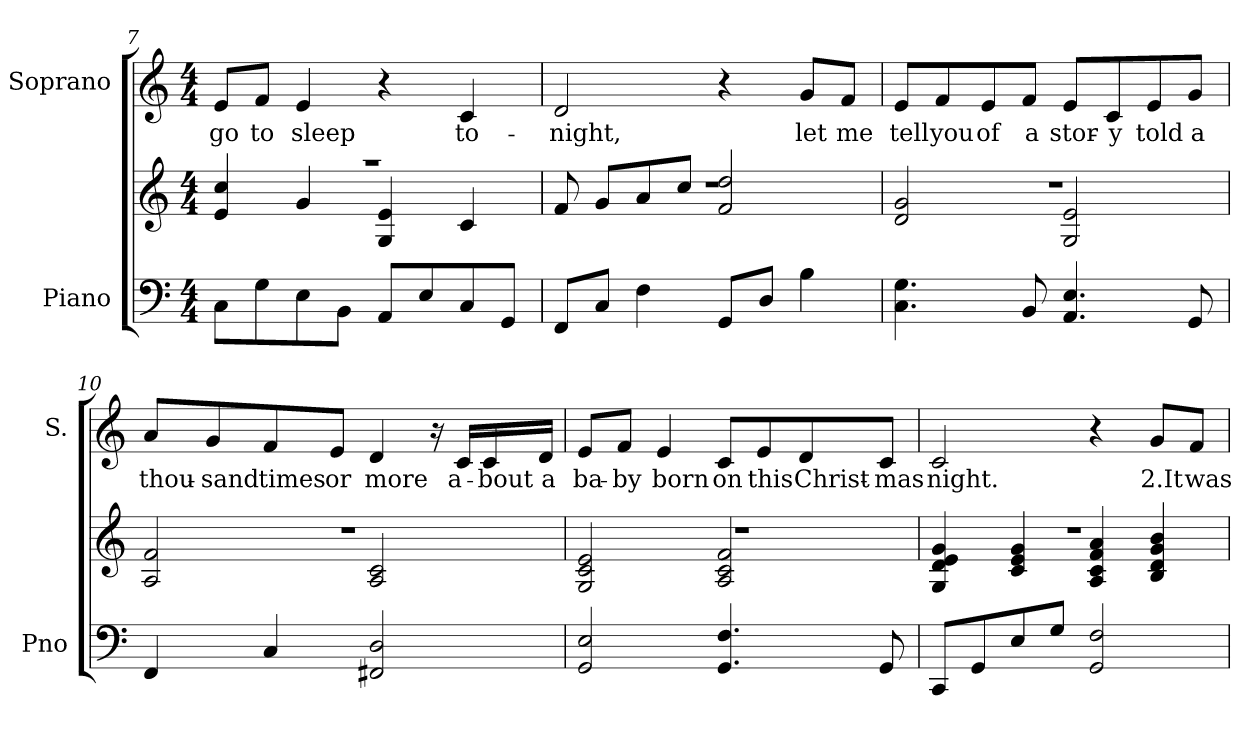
**kern	**kern	**kern	**text
*part2	*part2	*part1	*part1
*staff3	*staff2	*staff1	*staff1
*I"Piano	*	*I"Soprano	*
*I'Pno	*	*I'S.	*
*clefF4	*clefG2	*clefG2	*
*k[]	*k[]	*k[]	*
*C:	*C:	*C:	*
*M4/4	*M4/4	*M4/4	*
=7	=7	=7	=7
*	*^	*	*
!	!	!	!	!LO:LY:b
8C\L	1r	4cc/ 4e/	8e/L	go
!	!	!	!	!LO:LY:b
8G\	.	.	8f/J	to
!	!	!	!	!LO:LY:b
8E\	.	4g/	4e/	sleep
8BB\J	.	.	.	.
8AA/L	.	4e/ 4G/	4r	.
8E/	.	.	.	.
!	!	!	!	!LO:LY:b
8C/	.	4c/	4c/	to-
8GG/J	.	.	.	.
=8	=8	=8	=8	=8
*	*	*^	*	*
!	!	!	!	!	!LO:LY:b
8FF/L	1r	8ryy	8f/	2d/	night,
8C/J	.	8g/L	2..ryy	.	.
4F\	.	8a/	.	.	.
.	.	8cc/J	.	.	.
8GG/L	.	2dd/ 2f/	.	4r	.
8D/J	.	.	.	.	.
!	!	!	!	!	!LO:LY:b
4B\	.	.	.	8g/L	let
!	!	!	!	!	!LO:LY:b
.	.	.	.	8f/J	me
!!LO:LB:g=z
=9	=9	=9	=9	=9	=9
!	!	!	!	!	!LO:LY:b
4.G\ 4.C\	1r	1r	2g/ 2d/	8e/L	tell
!	!	!	!	!	!LO:LY:b
.	.	.	.	8f/	you
!	!	!	!	!	!LO:LY:b
.	.	.	.	8e/	of
!	!	!	!	!	!LO:LY:b
8BB/	.	.	.	8f/J	a
!	!	!	!	!	!LO:LY:b
4.E/ 4.AA/	.	.	2e/ 2G/	8e/L	stor-
!	!	!	!	!	!LO:LY:b
.	.	.	.	8c/	-y
!	!	!	!	!	!LO:LY:b
.	.	.	.	8e/	told
!	!	!	!	!	!LO:LY:b
8GG/	.	.	.	8g/J	a
=10	=10	=10	=10	=10	=10
!	!	!	!	!	!LO:LY:b
4FF/	1r	1r	2f/ 2A/	8a/L	thou-
!	!	!	!	!	!LO:LY:b
.	.	.	.	8g/	-sand
!	!	!	!	!	!LO:LY:b
4C/	.	.	.	8f/	times
!	!	!	!	!	!LO:LY:b
.	.	.	.	8e/J	or
!	!	!	!	!	!LO:LY:b
2D/ 2FF#X/	.	.	2c/ 2A/	4d/	more
.	.	.	.	16r	.
!	!	!	!	!	!LO:LY:b
.	.	.	.	16c/LL	a-
!	!	!	!	!	!LO:LY:b
.	.	.	.	16c/	-bout
!	!	!	!	!	!LO:LY:b
.	.	.	.	16d/JJ	a
!!LO:PB:g=z
=11	=11	=11	=11	=11	=11
!	!	!	!	!	!LO:LY:b
2E/ 2GG/	1r	1r	2e/ 2c/ 2G/	8e/L	ba-
!	!	!	!	!	!LO:LY:b
.	.	.	.	8f/J	-by
!	!	!	!	!	!LO:LY:b
.	.	.	.	4e/	born
!	!	!	!	!	!LO:LY:b
4.F/ 4.GG/	.	.	2f/ 2c/ 2A/	8c/L	on
!	!	!	!	!	!LO:LY:b
.	.	.	.	8e/	this
!	!	!	!	!	!LO:LY:b
.	.	.	.	8d/	Christ-
!	!	!	!	!	!LO:LY:b
8GG/	.	.	.	8c/J	-mas
=12	=12	=12	=12	=12	=12
!	!	!	!	!	!LO:LY:b
8CC/L	1r	1r	4g/ 4e/ 4d/ 4G/	2c/	night.
8GG/	.	.	.	.	.
8E/	.	.	4g/ 4e/ 4c/	.	.
8G/J	.	.	.	.	.
2F/ 2GG/	.	.	4a/ 4f/ 4c/ 4A/	4r	.
!	!	!	!	!	!LO:LY:b
.	.	.	4b/ 4g/ 4d/ 4B/	8g/L	2.It
!	!	!	!	!	!LO:LY:b
.	.	.	.	8f/J	was
*	*v	*v	*v	*	*
=	=	=	=
*-	*-	*-	*-
